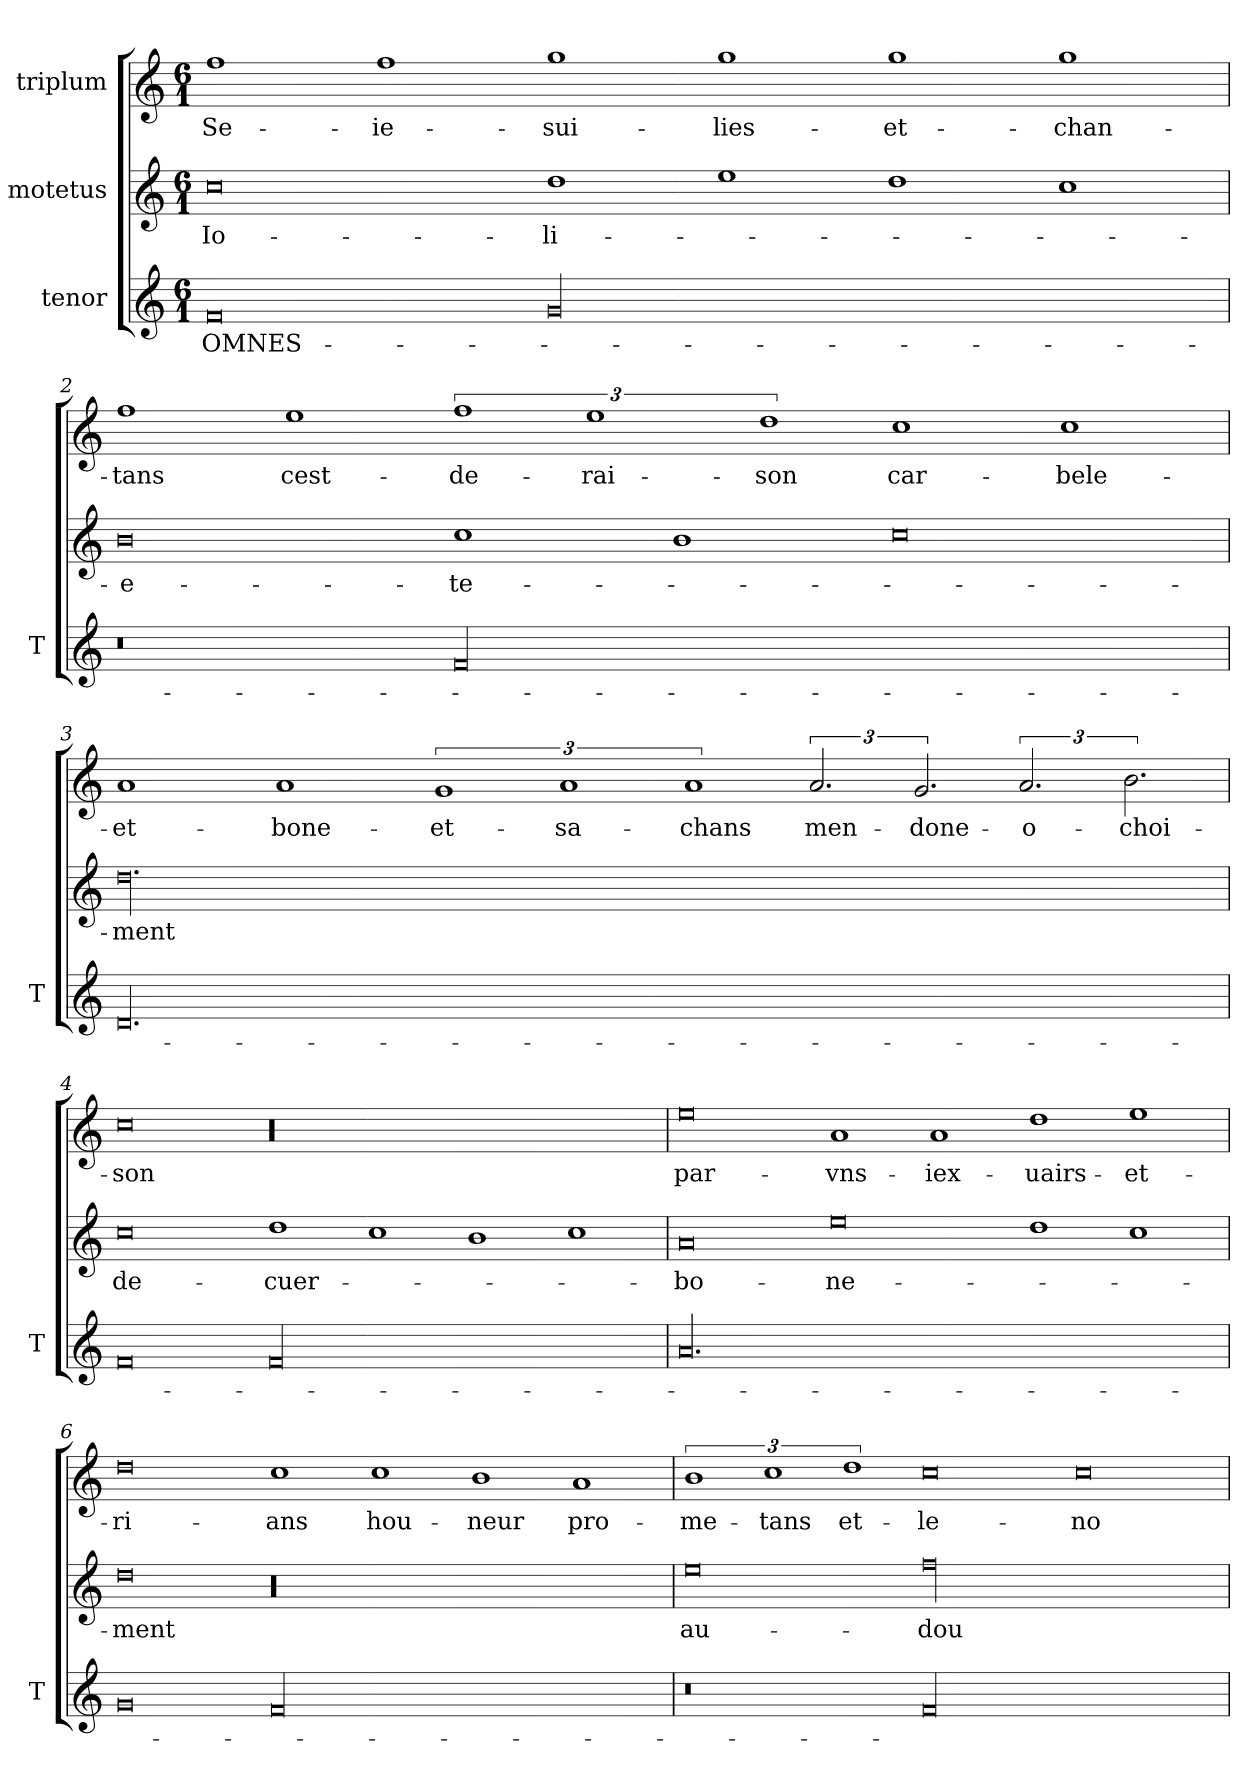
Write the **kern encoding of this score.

**kern	**text	**kern	**text	**kern	**text
*part3	*part3	*part2	*part2	*part1	*part1
*staff3	*staff3	*staff2	*staff2	*staff1	*staff1
*I"tenor	*	*I"motetus	*	*I"triplum	*
*I'T	*	*	*	*	*
*clefG2	*	*clefG2	*	*clefG2	*
*k[]	*	*k[]	*	*k[]	*
*C:	*	*C:	*	*C:	*
*M6/1	*	*M6/1	*	*M6/1	*
=1	=1	=1	=1	=1	=1
0f/	OMNES-	0cc\	Io-	1ff\	Se-
.	.	.	.	1ff\	ie-
00g/	.	1dd\	-li-	1gg\	sui-
.	.	1ee\	.	1gg\	lies-
.	.	1dd\	.	1gg\	et-
.	.	1cc\	.	1gg\	chan-
=2	=2	=2	=2	=2	=2
0r	.	0b\	-e-	1ff\	-tans
.	.	.	.	1ee\	cest-
00f/	.	1cc\	-te-	3%2ff\	de-
.	.	.	.	3%2ee\	rai-
.	.	1b\	.	.	.
.	.	.	.	3%2dd\	-son
.	.	0cc\	.	1cc\	car-
.	.	.	.	1cc\	bele-
=3	=3	=3	=3	=3	=3
00.d/	.	00.dd\	-ment	1a/	et-
.	.	.	.	1a/	bone-
.	.	.	.	3%2g/	et-
.	.	.	.	3%2a/	sa-
.	.	.	.	3%2a/	-chans
.	.	.	.	3.a/	men-
.	.	.	.	3.g/	done-
.	.	.	.	3.a/	o-
.	.	.	.	3.b\	-choi-
=4	=4	=4	=4	=4	=4
0f/	.	0cc\	de-	0cc\	-son
00f/	.	1dd\	cuer-	00r	.
.	.	1cc\	.	.	.
.	.	1b\	.	.	.
.	.	1cc\	.	.	.
=5	=5	=5	=5	=5	=5
00.a/	.	0a/	bo-	0ee\	par-
.	.	0ee\	-ne-	1a/	vns-
.	.	.	.	1a/	iex-
.	.	1dd\	.	1dd\	uairs-
.	.	1cc\	.	1ee\	et-
=6	=6	=6	=6	=6	=6
0g/	.	0dd\	-ment	0dd\	ri-
00f/	.	00r	.	1cc\	-ans
.	.	.	.	1cc\	hou-
.	.	.	.	1b\	-neur
.	.	.	.	1a/	pro-
=7	=7	=7	=7	=7	=7
0r	.	0ee\	au-	3%2b\	-me-
.	.	.	.	3%2cc\	-tans
.	.	.	.	3%2dd\	et-
00f/	.	00ff\	dou-	0cc\	le-
.	.	.	.	0cc\	no-
=	=	=	=	=	=
*-	*-	*-	*-	*-	*-
